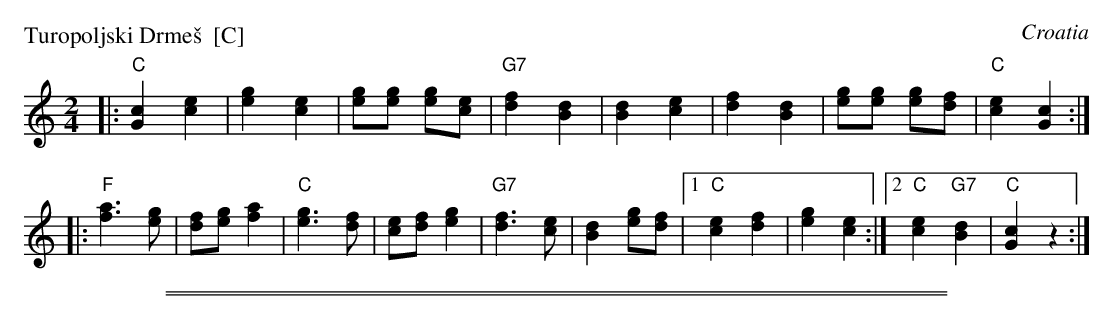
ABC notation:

X:1
P: Turopoljski Drme\vs  [C]
O: Croatia
M: 2/4
L: 1/8
K: C
|: "C"[c2G2] [e2c2] | [g2e2] [e2c2] \
| [ge][ge] [ge][ec] | "G7"[f2d2] [d2B2] \
| [d2B2] [e2c2] | [f2d2] [d2B2] \
| [ge][ge] [ge][fd] | "C"[e2c2] [c2G2] :|
|: "F"[a3f3] [ge] | [fd][ge] [a2f2] \
| "C"[g3e3] [fd] | [ec][fd] [g2e2] \
| "G7"[f3d3] [ec] | [d2B2] [ge][fd] \
|1 "C"[e2c2] [f2d2] | [g2e2] [e2c2] \
:|2 "C"[e2c2] "G7"[d2B2] | "C"[c2G2] z2 :|
